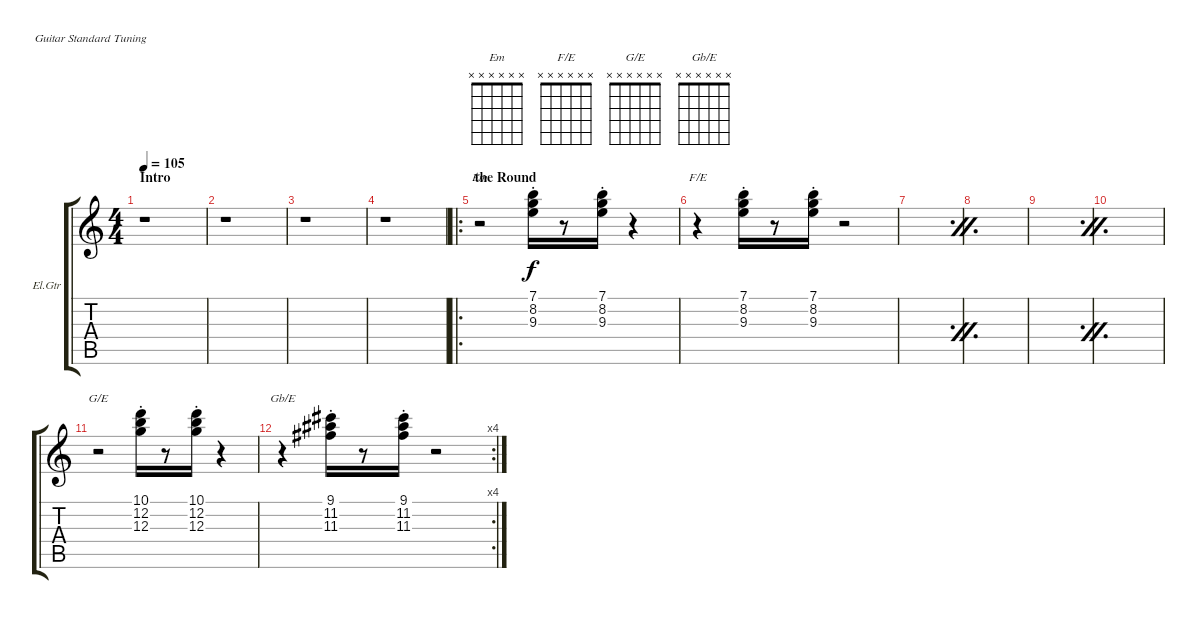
\defaultSystemsLayout 4
\bracketExtendMode groupsimilarinstruments
\firstSystemTrackNameOrientation horizontal
\otherSystemsTrackNameOrientation horizontal
\track ("Electric Guitar" "El.Gtr") {instrument electricguitarclean}
\staff {score tabs}
\tuning (E4 B3 G3 D3 A2 E2)
\chord ("Em" x x x x x x)
\chord ("F/E" x x x x x x)
\chord ("G/E" x x x x x x)
\chord ("Gb/E" x x x x x x)
\ts (4 4)
\section ("" "Intro")
\tempo 105
\clef g2
\ks c
r.1{dy f instrument electricguitarclean} |
r.1 |
r.1 |
r.1 |
\ro
\section ("" "the Round")
\scale
0.261396 r.2{ch "Em"} (7.1{st} 8.2{st} 9.3{st}).16 r.8 (7.1{st} 8.2{st} 9.3{st}).16 r.4 |
\scale
0.287466 r.4{ch "F/E"} (7.1{st} 8.2{st} 9.3{st}).16 r.8 (7.1{st} 8.2{st} 9.3{st}).16 r.2 |
\scale
0.249269
\simile firstofdouble
|
\scale
0.19929
\simile secondofdouble
|
\scale
0.182992
\simile firstofdouble
|
\scale
0.197288
\simile secondofdouble
|
\scale
0.288175
\simile none
\scale
0.518648 r.2{ch "G/E"} (10.1{st} 12.2{st} 12.3{st}).16 r.8 (10.1{st} 12.2{st} 12.3{st}).16 r.4 |
\rc 4
\scale
0.33173
\scale
0.481434 r.4{ch "Gb/E"} (9.1{st} 11.2{st} 11.3{st}).16 r.8 (9.1{st} 11.2{st} 11.3{st}).16 r.2
